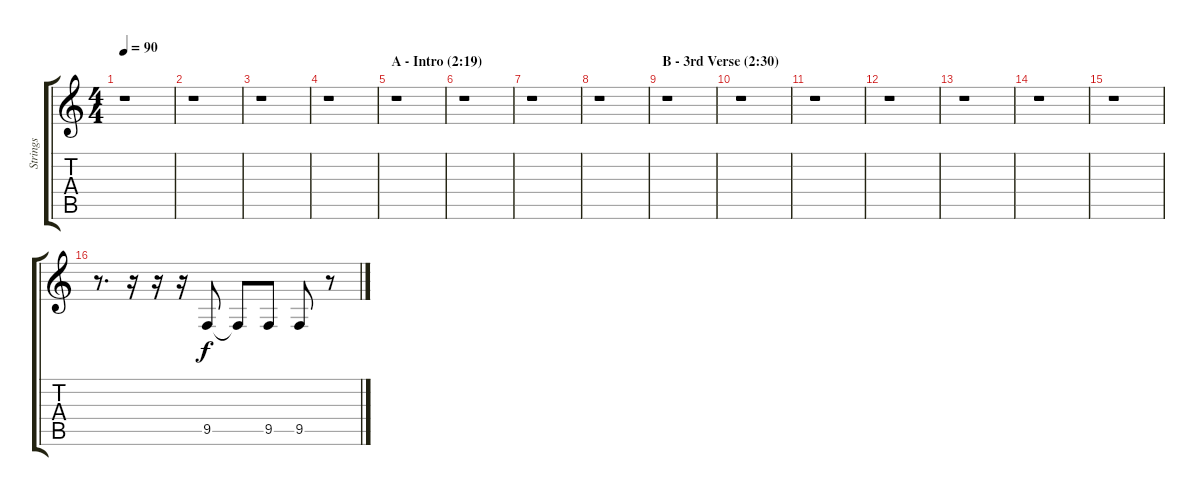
\track ("Strings" "Strings") {instrument synthstrings2}
\staff {score tabs}
\tuning (Eb4 Bb3 Gb3 Db3 Ab2 Eb2) {hide}
\ts (4 4)
\tempo 90
\clef g2
\ks c
r.1{dy f} |
r.1 |
r.1 |
r.1 |
\section ("" "A - Intro (2:19)")
r.1 |
r.1 |
r.1 |
r.1 |
\section ("" "B - 3rd Verse (2:30)")
r.1 |
r.1 |
r.1 |
r.1 |
r.1 |
r.1 |
r.1 |
r.8{d} r.16 r.16 r.16 9.5.8 9.5{t}.8 9.5.8 9.5.8 r.8
